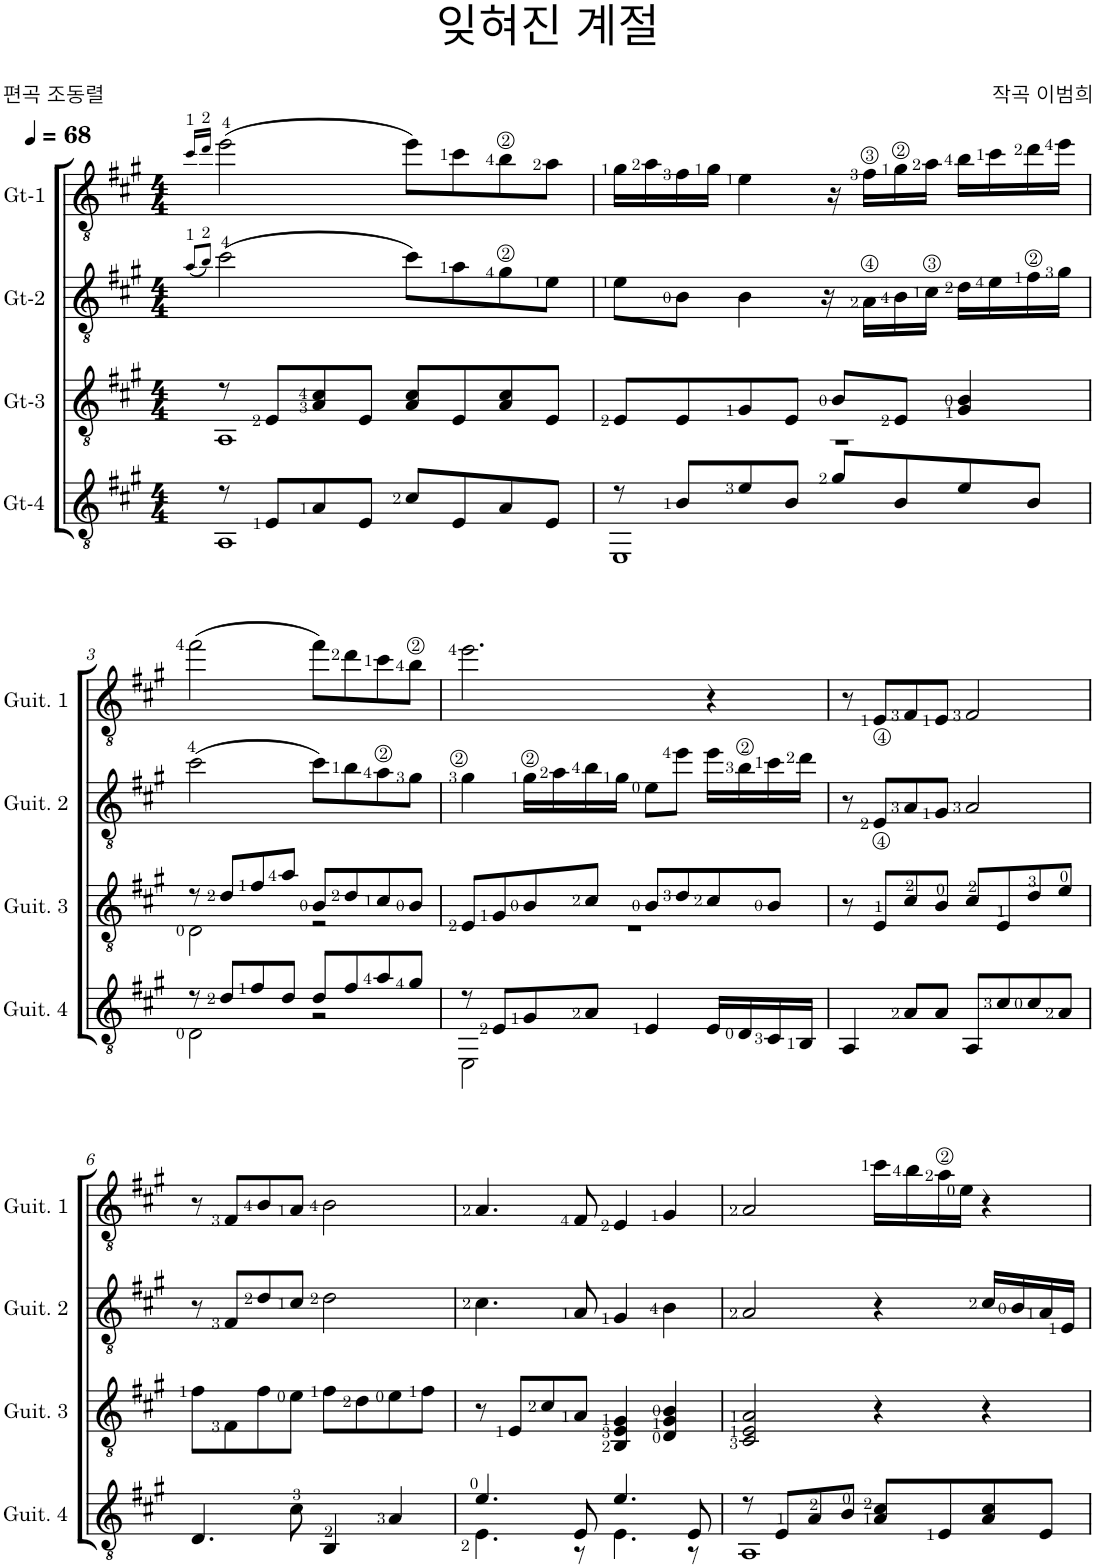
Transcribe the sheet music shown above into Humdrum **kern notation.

**kern	**kern	**kern	**kern
*part4	*part3	*part2	*part1
*staff4	*staff3	*staff2	*staff1
*I"Gt-4	*I"Gt-3	*I"Gt-2	*I"Gt-1
*clefGv2	*clefGv2	*clefGv2	*clefGv2
*k[f#c#g#]	*k[f#c#g#]	*k[f#c#g#]	*k[f#c#g#]
*M4/4	*M4/4	*M4/4	*M4/4
*MM68	*MM68	*MM68	*MM68
=1	=1	=1	=1
.	.	(8qa/L	16qcc#/LL
.	.	8qb/J)	16qdd/JJ
*^	*^	*	*
8r	1AA	8r	1AA	(2cc#\	(2ee\
8E/L	.	8E/L	.	.	.
8A/	.	8A/ 8c#/	.	.	.
8E/J	.	8E/J	.	.	.
8c#/L	.	8A/ 8c#/L	.	8cc#\L)	8ee\L)
8E/	.	8E/	.	8a\	8cc#\
8A/	.	8A/ 8c#/	.	8g#\	8b\
8E/J	.	8E/J	.	8e\J	8a\J
=2	=2	=2	=2	=2	=2
8r	1EE	8E/L	1r	8e\L	16g#\LL
.	.	.	.	.	16a\
8B/L	.	8E/	.	8B\J	16f#\
.	.	.	.	.	16g#\JJ
8e/	.	8G#/	.	4B\	4e\
8B/J	.	8E/J	.	.	.
8g#/L	.	8B/L	.	16r	16r
.	.	.	.	16A\LL	16f#\LL
8B/	.	8E/J	.	16B\	16g#\
.	.	.	.	16c#\JJ	16a\JJ
8e/	.	4G#/ 4B/	.	16d\LL	16b\LL
.	.	.	.	16e\	16cc#\
8B/J	.	.	.	16f#\	16dd\
.	.	.	.	16g#\JJ	16ee\JJ
!!LO:LB:g=z
=3	=3	=3	=3	=3	=3
8r	2D\	8r	2D\	(2cc#\	(2ff#\
8d/L	.	8d/L	.	.	.
8f#/	.	8f#/	.	.	.
8d/J	.	8a/J	.	.	.
8d/L	2r	8B/L	2r	8cc#\L)	8ff#\L)
8f#/	.	8d/	.	8b\	8dd\
8a/	.	8c#/	.	8a\	8cc#\
8g#/J	.	8B/J	.	8g#\J	8b\J
=4	=4	=4	=4	=4	=4
8r	2EE\	8E/L	1r	4g#\	2.ee\
8E/L	.	8G#/	.	.	.
8G#/	.	8B/	.	16g#\LL	.
.	.	.	.	16a\	.
8A/J	.	8c#/J	.	16b\	.
.	.	.	.	16g#\JJ	.
4E/	2ryy	8B/L	.	8e\L	.
.	.	8d/	.	8ee\J	.
16E/LL	.	8c#/	.	16ee\LL	4r
16D/	.	.	.	16b\	.
16C#/	.	8B/J	.	16cc#\	.
16BB/JJ	.	.	.	16dd\JJ	.
*v	*v	*	*	*	*
*	*v	*v	*	*
=5	=5	=5	=5
4AA/	8r	8r	8r
.	8E/L	8E/L	8E/L
8A/L	8c#/	8A/	8F#/
8A/J	8B/J	8G#/J	8E/J
8AA/L	8c#/L	2A/	2F#/
8c#/	8E/	.	.
8c#/	8d/	.	.
8A/J	8e/J	.	.
!!LO:LB:g=z
=6	=6	=6	=6
4.D/	8f#\L	8r	8r
.	8F#\	8F#/L	8F#/L
.	8f#\	8d/	8B/
8c#\	8e\J	8c#/J	8A/J
4BB/	8f#\L	2d\	2B\
.	8d\	.	.
4A/	8e\	.	.
.	8f#\J	.	.
=7	=7	=7	=7
*^	*	*	*
4.e/	4.E\	8r	4.c#\	4.A/
.	.	8E/L	.	.
.	.	8c#/	.	.
8E/	8r	8A/J	8A/	8F#/
4.e/	4.E\	4BB/ 4E/ 4G#/	4G#/	4E/
.	.	4D/ 4G#/ 4B/	4B\	4G#/
8E/	8r	.	.	.
=8	=8	=8	=8	=8
8r	1AA	2C#/ 2E/ 2A/	2A/	2A/
8E/L	.	.	.	.
8A/	.	.	.	.
8B/J	.	.	.	.
8A/ 8c#/L	.	4r	4r	16cc#\LL
.	.	.	.	16b\
8E/	.	.	.	16a\
.	.	.	.	16e\JJ
8A/ 8c#/	.	4r	16c#/LL	4r
.	.	.	16B/	.
8E/J	.	.	16A/	.
.	.	.	16E/JJ	.
*v	*v	*	*	*
=	=	=	=
*-	*-	*-	*-
